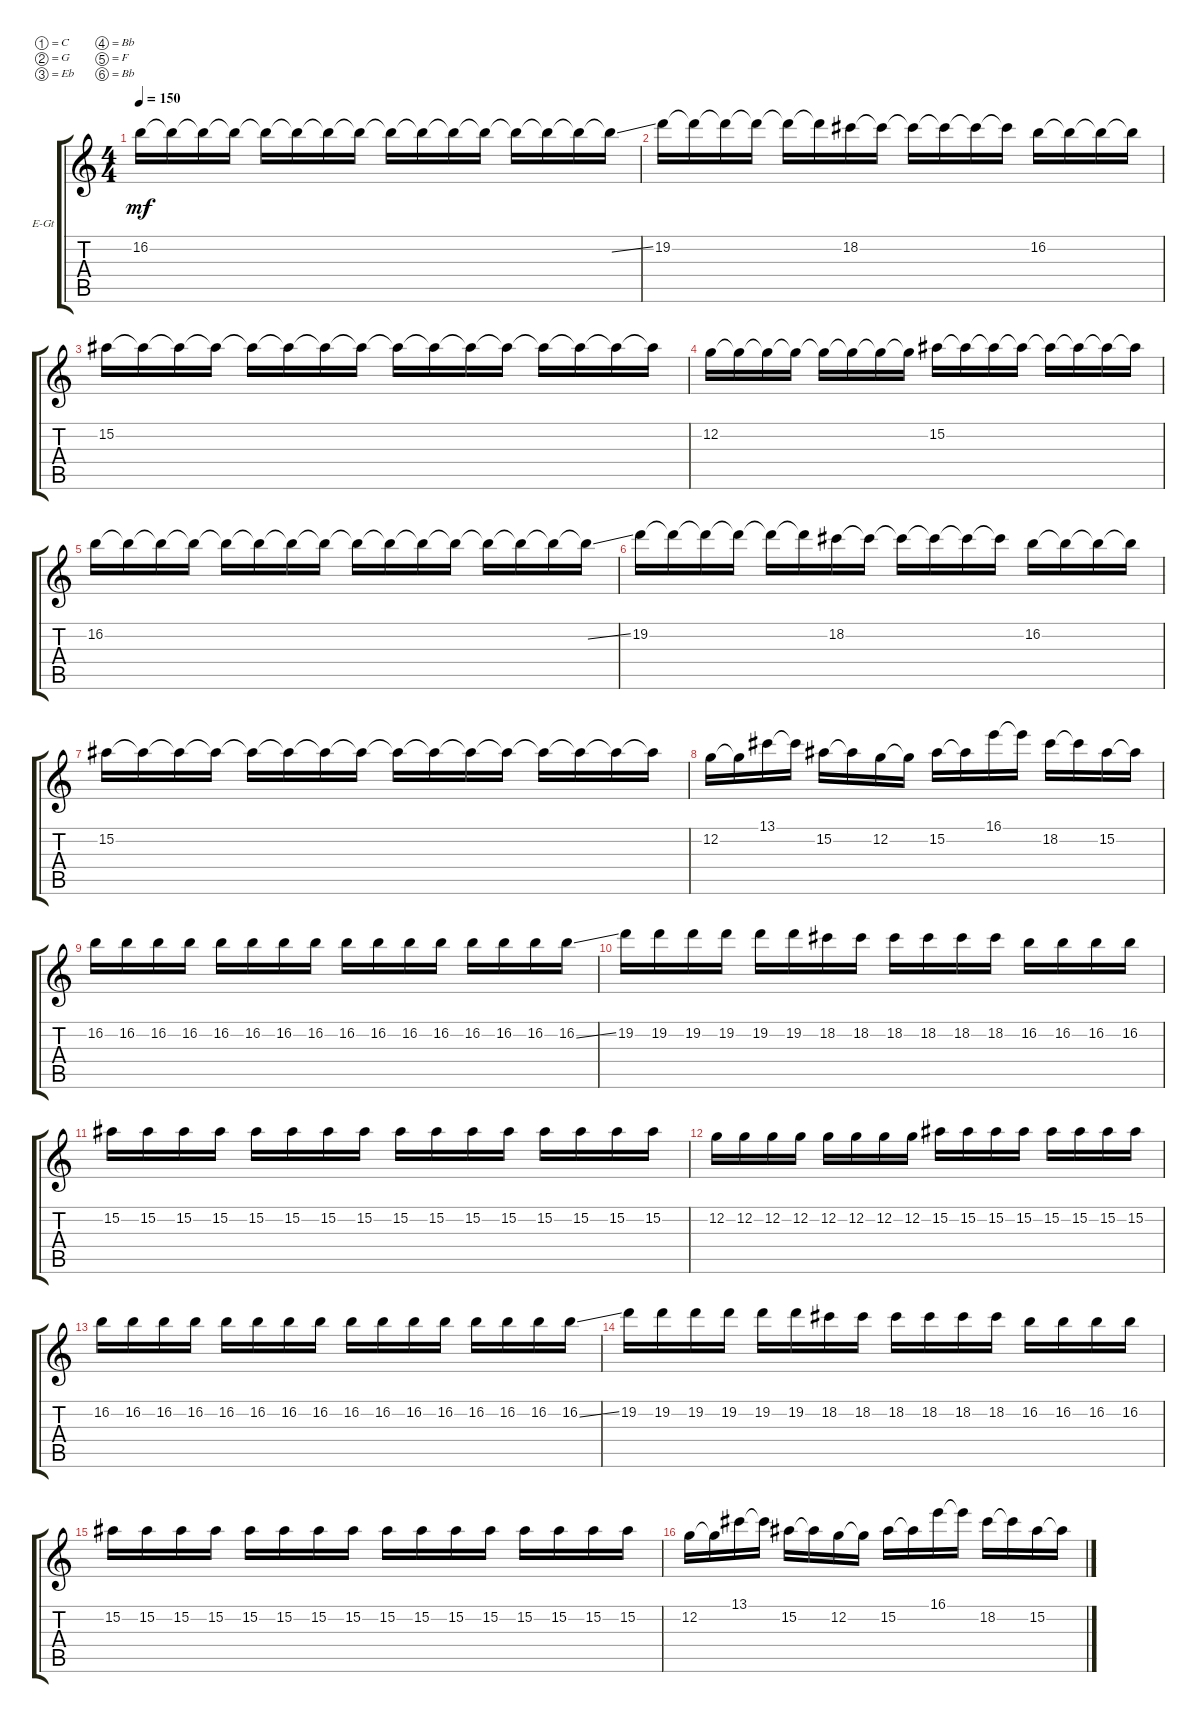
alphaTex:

\defaultSystemsLayout 4
\bracketExtendMode groupsimilarinstruments
\firstSystemTrackNameOrientation horizontal
\otherSystemsTrackNameOrientation horizontal
\track ("Electric Guitar" "E-Gt") {instrument distortionguitar}
\staff {score tabs}
\tuning (C4 G3 Eb3 Bb2 F2 Bb1)
\ts (4 4)
\tempo 150
\clef g2
\ks c
16.2.16{dy mf} 16.2{t}.16 16.2{t}.16 16.2{t}.16 16.2{t}.16 16.2{t}.16 16.2{t}.16 16.2{t}.16 16.2{t}.16 16.2{t}.16 16.2{t}.16 16.2{t}.16 16.2{t}.16 16.2{t}.16 16.2{t}.16 16.2{ss t}.16 |
19.2.16 19.2{t}.16 19.2{t}.16 19.2{t}.16 19.2{t}.16 19.2{t}.16 18.2.16 18.2{t}.16 18.2{t}.16 18.2{t}.16 18.2{t}.16 18.2{t}.16 16.2.16 16.2{t}.16 16.2{t}.16 16.2{t}.16 |
15.2.16 15.2{t}.16 15.2{t}.16 15.2{t}.16 15.2{t}.16 15.2{t}.16 15.2{t}.16 15.2{t}.16 15.2{t}.16 15.2{t}.16 15.2{t}.16 15.2{t}.16 15.2{t}.16 15.2{t}.16 15.2{t}.16 15.2{t}.16 |
12.2.16 12.2{t}.16 12.2{t}.16 12.2{t}.16 12.2{t}.16 12.2{t}.16 12.2{t}.16 12.2{t}.16 15.2.16 15.2{t}.16 15.2{t}.16 15.2{t}.16 15.2{t}.16 15.2{t}.16 15.2{t}.16 15.2{t}.16 |
16.2.16 16.2{t}.16 16.2{t}.16 16.2{t}.16 16.2{t}.16 16.2{t}.16 16.2{t}.16 16.2{t}.16 16.2{t}.16 16.2{t}.16 16.2{t}.16 16.2{t}.16 16.2{t}.16 16.2{t}.16 16.2{t}.16 16.2{ss t}.16 |
19.2.16 19.2{t}.16 19.2{t}.16 19.2{t}.16 19.2{t}.16 19.2{t}.16 18.2.16 18.2{t}.16 18.2{t}.16 18.2{t}.16 18.2{t}.16 18.2{t}.16 16.2.16 16.2{t}.16 16.2{t}.16 16.2{t}.16 |
15.2.16 15.2{t}.16 15.2{t}.16 15.2{t}.16 15.2{t}.16 15.2{t}.16 15.2{t}.16 15.2{t}.16 15.2{t}.16 15.2{t}.16 15.2{t}.16 15.2{t}.16 15.2{t}.16 15.2{t}.16 15.2{t}.16 15.2{t}.16 |
12.2.16 12.2{t}.16 13.1.16 13.1{t}.16 15.2.16 15.2{t}.16 12.2.16 12.2{t}.16 15.2.16 15.2{t}.16 16.1.16 16.1{t}.16 18.2.16 18.2{t}.16 15.2.16 15.2{t}.16 |
16.2.16 16.2.16 16.2.16 16.2.16 16.2.16 16.2.16 16.2.16 16.2.16 16.2.16 16.2.16 16.2.16 16.2.16 16.2.16 16.2.16 16.2.16 16.2{ss}.16 |
19.2.16 19.2.16 19.2.16 19.2.16 19.2.16 19.2.16 18.2.16 18.2.16 18.2.16 18.2.16 18.2.16 18.2.16 16.2.16 16.2.16 16.2.16 16.2.16 |
15.2.16 15.2.16 15.2.16 15.2.16 15.2.16 15.2.16 15.2.16 15.2.16 15.2.16 15.2.16 15.2.16 15.2.16 15.2.16 15.2.16 15.2.16 15.2.16 |
12.2.16 12.2.16 12.2.16 12.2.16 12.2.16 12.2.16 12.2.16 12.2.16 15.2.16 15.2.16 15.2.16 15.2.16 15.2.16 15.2.16 15.2.16 15.2.16 |
16.2.16 16.2.16 16.2.16 16.2.16 16.2.16 16.2.16 16.2.16 16.2.16 16.2.16 16.2.16 16.2.16 16.2.16 16.2.16 16.2.16 16.2.16 16.2{ss}.16 |
19.2.16 19.2.16 19.2.16 19.2.16 19.2.16 19.2.16 18.2.16 18.2.16 18.2.16 18.2.16 18.2.16 18.2.16 16.2.16 16.2.16 16.2.16 16.2.16 |
15.2.16 15.2.16 15.2.16 15.2.16 15.2.16 15.2.16 15.2.16 15.2.16 15.2.16 15.2.16 15.2.16 15.2.16 15.2.16 15.2.16 15.2.16 15.2.16 |
12.2.16 12.2{t}.16 13.1.16 13.1{t}.16 15.2.16 15.2{t}.16 12.2.16 12.2{t}.16 15.2.16 15.2{t}.16 16.1.16 16.1{t}.16 18.2.16 18.2{t}.16 15.2.16 15.2{t}.16
